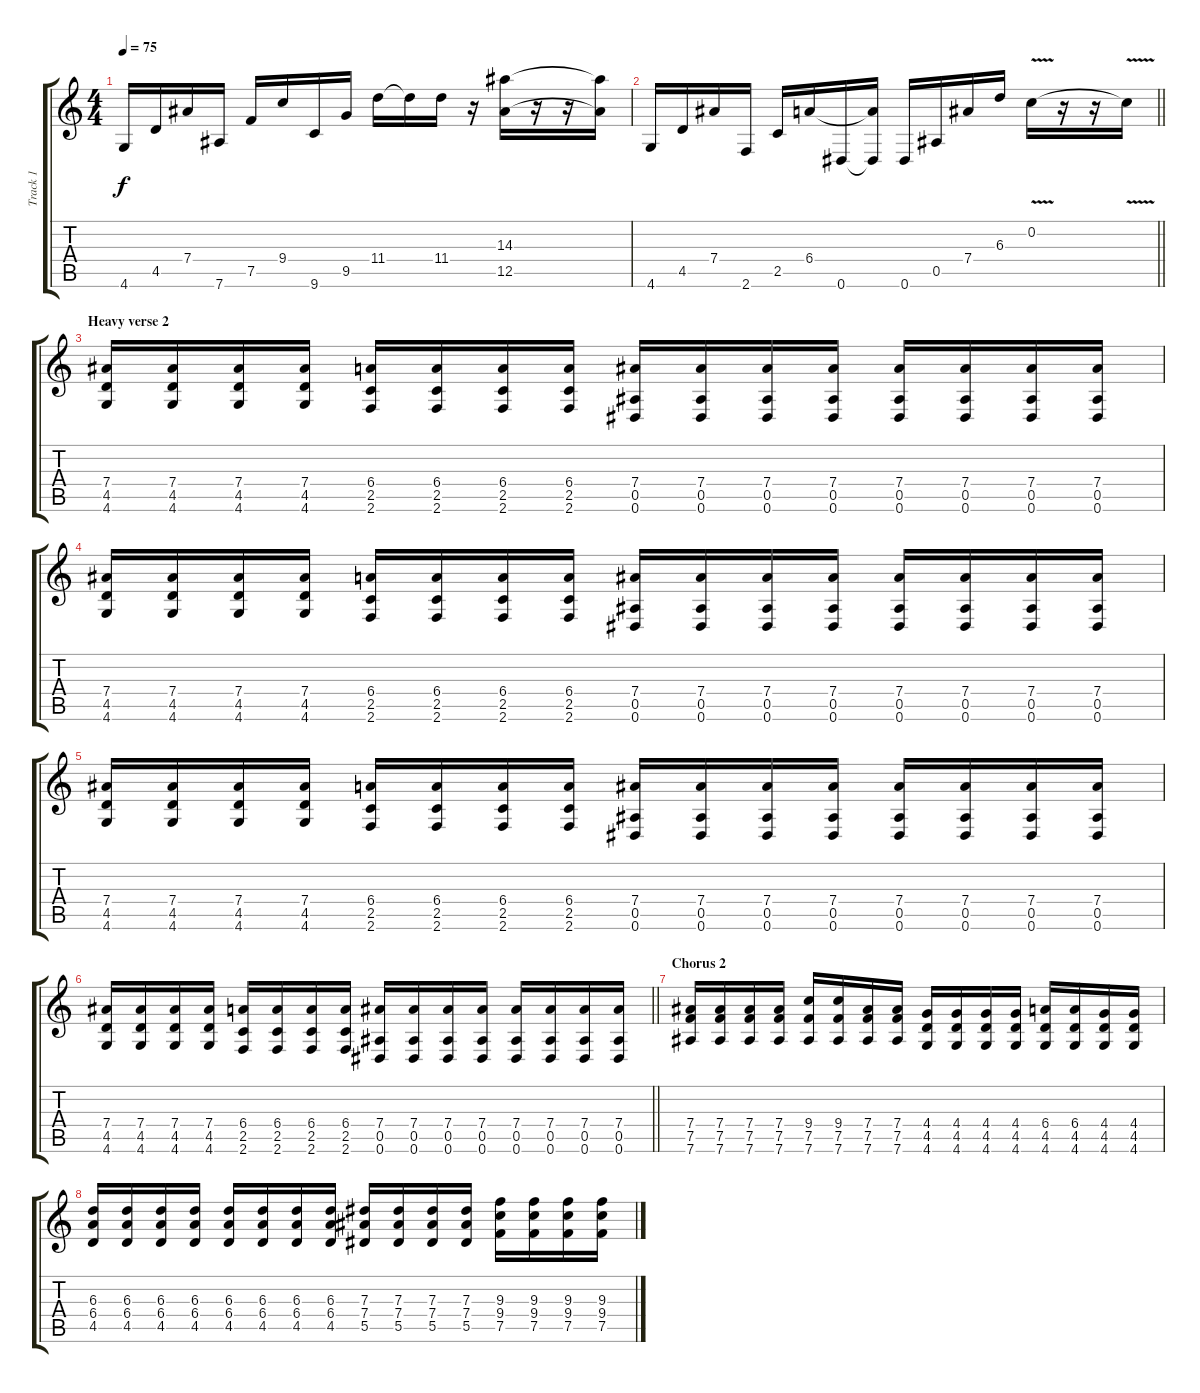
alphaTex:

\track ("Track 1" "Track 1") {instrument electricguitarclean}
\staff {score tabs}
\tuning (F4 C4 Ab3 Eb3 Bb2 Eb2) {hide}
\ts (4 4)
\tempo 75
\clef g2
\ks c
4.6.16{dy f} 4.5.16 7.4.16 7.6.16 7.5.16 9.4.16 9.6.16 9.5.16 11.4.16 11.4{t}.16 11.4.16 r.16 (14.3 12.5).16 r.16 r.16 (14.3{t} 12.5{t}).16 |
\barLineRight lightlight
4.6.16 4.5.16 7.4.16 2.6.16 2.5.16 6.4.16 0.6.16 (6.4{t} 0.6{t}).16 0.6.16 0.5.16 7.4.16 6.3.16 0.2{v}.16 r.16 r.16 0.2{t}.16 |
\section ("" "Heavy verse 2")
(7.4 4.5 4.6).16{instrument distortionguitar} (7.4 4.5 4.6).16 (7.4 4.5 4.6).16 (7.4 4.5 4.6).16 (6.4 2.5 2.6).16 (6.4 2.5 2.6).16 (6.4 2.5 2.6).16 (6.4 2.5 2.6).16 (7.4 0.5 0.6).16 (7.4 0.5 0.6).16 (7.4 0.5 0.6).16 (7.4 0.5 0.6).16 (7.4 0.5 0.6).16 (7.4 0.5 0.6).16 (7.4 0.5 0.6).16 (7.4 0.5 0.6).16 |
(7.4 4.5 4.6).16{instrument distortionguitar} (7.4 4.5 4.6).16 (7.4 4.5 4.6).16 (7.4 4.5 4.6).16 (6.4 2.5 2.6).16 (6.4 2.5 2.6).16 (6.4 2.5 2.6).16 (6.4 2.5 2.6).16 (7.4 0.5 0.6).16 (7.4 0.5 0.6).16 (7.4 0.5 0.6).16 (7.4 0.5 0.6).16 (7.4 0.5 0.6).16 (7.4 0.5 0.6).16 (7.4 0.5 0.6).16 (7.4 0.5 0.6).16 |
(7.4 4.5 4.6).16{instrument distortionguitar} (7.4 4.5 4.6).16 (7.4 4.5 4.6).16 (7.4 4.5 4.6).16 (6.4 2.5 2.6).16 (6.4 2.5 2.6).16 (6.4 2.5 2.6).16 (6.4 2.5 2.6).16 (7.4 0.5 0.6).16 (7.4 0.5 0.6).16 (7.4 0.5 0.6).16 (7.4 0.5 0.6).16 (7.4 0.5 0.6).16 (7.4 0.5 0.6).16 (7.4 0.5 0.6).16 (7.4 0.5 0.6).16 |
\barLineRight lightlight
(7.4 4.5 4.6).16{instrument distortionguitar} (7.4 4.5 4.6).16 (7.4 4.5 4.6).16 (7.4 4.5 4.6).16 (6.4 2.5 2.6).16 (6.4 2.5 2.6).16 (6.4 2.5 2.6).16 (6.4 2.5 2.6).16 (7.4 0.5 0.6).16 (7.4 0.5 0.6).16 (7.4 0.5 0.6).16 (7.4 0.5 0.6).16 (7.4 0.5 0.6).16 (7.4 0.5 0.6).16 (7.4 0.5 0.6).16 (7.4 0.5 0.6).16 |
\section ("" "Chorus 2")
(7.4 7.5 7.6).16 (7.4 7.5 7.6).16 (7.4 7.5 7.6).16 (7.4 7.5 7.6).16 (9.4 7.5 7.6).16 (9.4 7.5 7.6).16 (7.4 7.5 7.6).16 (7.4 7.5 7.6).16 (4.4 4.5 4.6).16 (4.4 4.5 4.6).16 (4.4 4.5 4.6).16 (4.4 4.5 4.6).16 (6.4 4.5 4.6).16 (6.4 4.5 4.6).16 (4.4 4.5 4.6).16 (4.4 4.5 4.6).16 |
(6.3 6.4 4.5).16 (6.3 6.4 4.5).16 (6.3 6.4 4.5).16 (6.3 6.4 4.5).16 (6.3 6.4 4.5).16 (6.3 6.4 4.5).16 (6.3 6.4 4.5).16 (6.3 6.4 4.5).16 (7.3 7.4 5.5).16 (7.3 7.4 5.5).16 (7.3 7.4 5.5).16 (7.3 7.4 5.5).16 (9.3 9.4 7.5).16 (9.3 9.4 7.5).16 (9.3 9.4 7.5).16 (9.3 9.4 7.5).16
